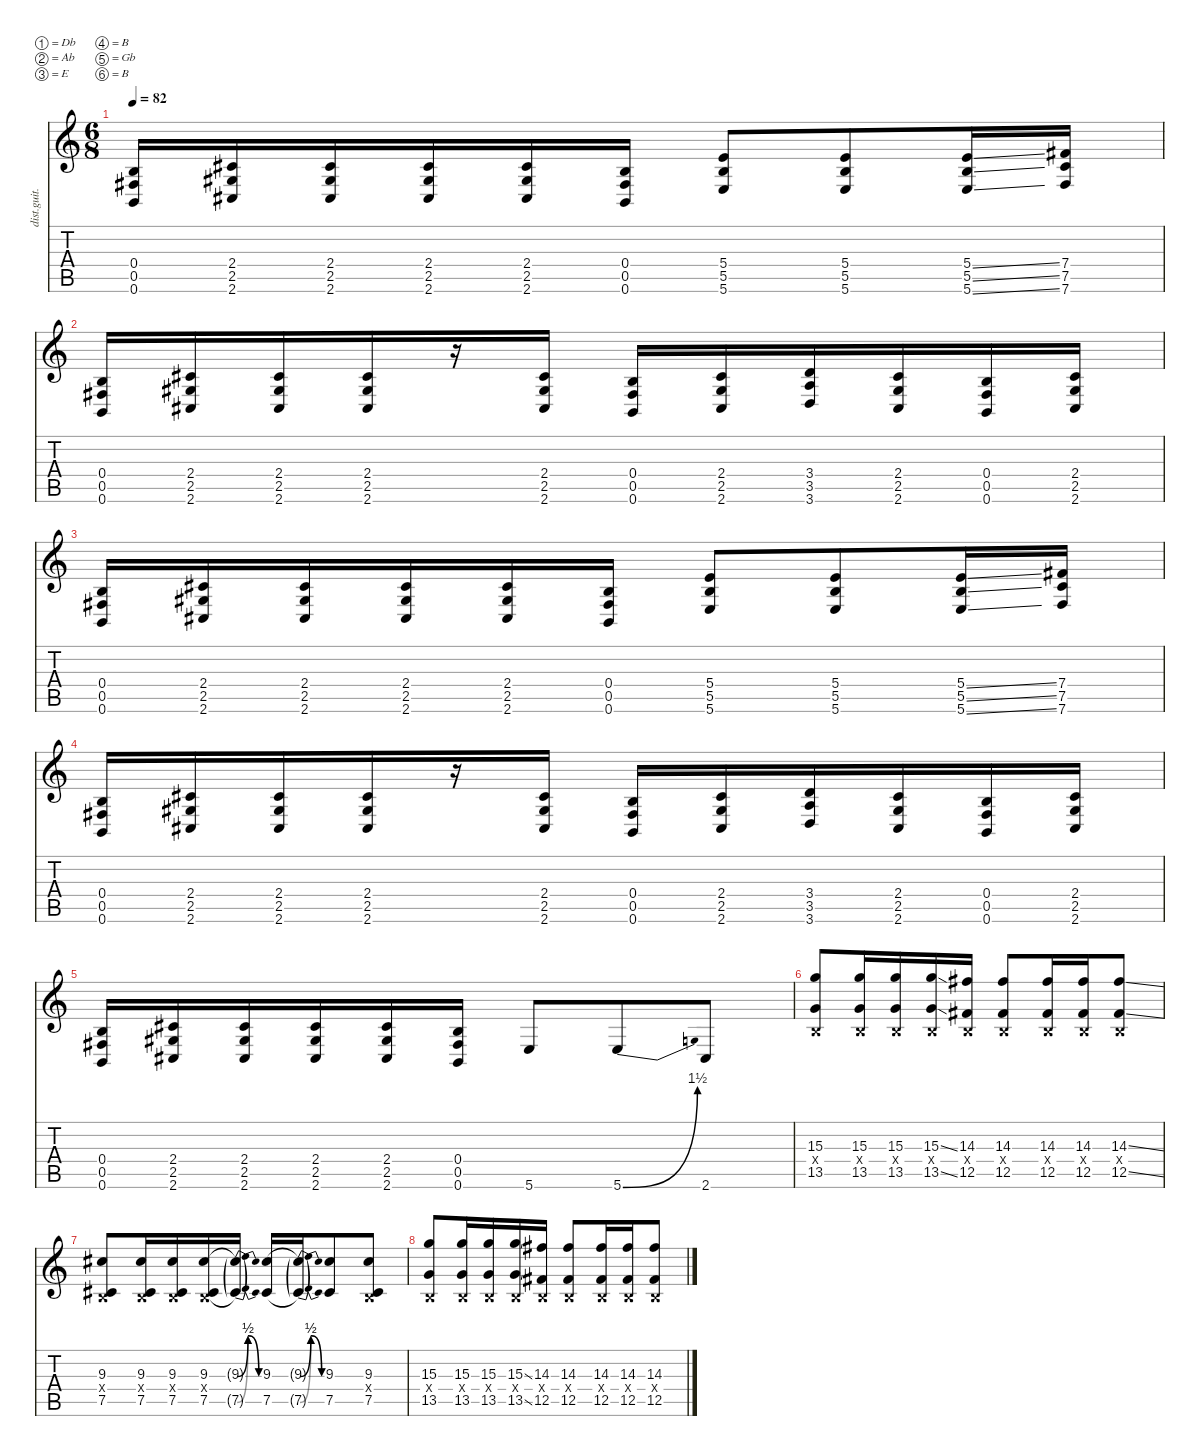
\defaultSystemsLayout 4
\hideDynamics
\bracketExtendMode nobrackets
\otherSystemsTrackNameOrientation horizontal
\track ("Guitar 2" "dist.guit.") {instrument distortionguitar}
\staff {score tabs}
\tuning (Db4 Ab3 E3 B2 Gb2 B1)
\ts (6 8)
\tempo 82
\clef g2
\ks c
(0.4 0.5{acc #} 0.6).16{dy f} (2.4{acc #} 2.5{acc #} 2.6{acc #}).16 (2.4{acc #} 2.5{acc #} 2.6{acc #}).16 (2.4{acc #} 2.5{acc #} 2.6{acc #}).16 (2.4{acc #} 2.5{acc #} 2.6{acc #}).16 (0.4 0.5{acc #} 0.6).16 (5.4 5.5 5.6).8 (5.4 5.5 5.6).8 (5.4{ss} 5.5{ss} 5.6{ss}).16 (7.4{acc #} 7.5{acc #} 7.6{acc #}).16 |
(0.4 0.5{acc #} 0.6).16 (2.4{acc #} 2.5{acc #} 2.6{acc #}).16 (2.4{acc #} 2.5{acc #} 2.6{acc #}).16 (2.4{acc #} 2.5{acc #} 2.6{acc #}).16 r.16 (2.4{acc #} 2.5{acc #} 2.6{acc #}).16 (0.4 0.5{acc #} 0.6).16 (2.4{acc #} 2.5{acc #} 2.6{acc #}).16 (3.4 3.5 3.6).16 (2.4{acc #} 2.5{acc #} 2.6{acc #}).16 (0.4 0.5{acc #} 0.6).16 (2.4{acc #} 2.5{acc #} 2.6{acc #}).16 |
(0.4 0.5{acc #} 0.6).16 (2.4{acc #} 2.5{acc #} 2.6{acc #}).16 (2.4{acc #} 2.5{acc #} 2.6{acc #}).16 (2.4{acc #} 2.5{acc #} 2.6{acc #}).16 (2.4{acc #} 2.5{acc #} 2.6{acc #}).16 (0.4 0.5{acc #} 0.6).16 (5.4 5.5 5.6).8 (5.4 5.5 5.6).8 (5.4{ss} 5.5{ss} 5.6{ss}).16 (7.4{acc #} 7.5{acc #} 7.6{acc #}).16 |
(0.4 0.5{acc #} 0.6).16 (2.4{acc #} 2.5{acc #} 2.6{acc #}).16 (2.4{acc #} 2.5{acc #} 2.6{acc #}).16 (2.4{acc #} 2.5{acc #} 2.6{acc #}).16 r.16 (2.4{acc #} 2.5{acc #} 2.6{acc #}).16 (0.4 0.5{acc #} 0.6).16 (2.4{acc #} 2.5{acc #} 2.6{acc #}).16 (3.4 3.5 3.6).16 (2.4{acc #} 2.5{acc #} 2.6{acc #}).16 (0.4 0.5{acc #} 0.6).16 (2.4{acc #} 2.5{acc #} 2.6{acc #}).16 |
(0.4 0.5{acc #} 0.6).16 (2.4{acc #} 2.5{acc #} 2.6{acc #}).16 (2.4{acc #} 2.5{acc #} 2.6{acc #}).16 (2.4{acc #} 2.5{acc #} 2.6{acc #}).16 (2.4{acc #} 2.5{acc #} 2.6{acc #}).16 (0.4 0.5{acc #} 0.6).16 5.6.8 5.6{be (bend 0 0 15 6)}.8 2.6{acc #}.8 |
(15.3 0.4{x} 13.5).8 (15.3 0.4{x} 13.5).16 (15.3 0.4{x} 13.5).16 (15.3{ss} 0.4{x} 13.5{ss}).16 (14.3{acc #} 0.4{x} 12.5{acc #}).16 (14.3{acc #} 0.4{x} 12.5{acc #}).8 (14.3{acc #} 0.4{x} 12.5{acc #}).16 (14.3{acc #} 0.4{x} 12.5{acc #}).16 (14.3{ss acc #} 0.4{x} 12.5{ss acc #}).8 |
(9.3{acc #} 0.4{x} 7.5{acc #}).8 (9.3{acc #} 0.4{x} 7.5{acc #}).16 (9.3{acc #} 0.4{x} 7.5{acc #}).16 (9.3{be (hold 0 0 60 0) acc #} 0.4{x} 7.5{be (hold 0 0 60 0) acc #}).16 (9.3{be (bendrelease 0 0 30 2 30 2 60 0) t acc #} 7.5{be (bendrelease 0 0 30 2 30 2 60 0) t acc #}).16 (9.3{be (hold 0 0 60 0) acc #} 7.5{be (hold 0 0 60 0) acc #}).16 (9.3{be (bendrelease 0 0 30 2 30 2 60 0) t acc #} 7.5{be (bendrelease 0 0 30 2 30 2 60 0) t acc #}).16 (9.3{acc #} 7.5{acc #}).8 (9.3{acc #} 0.4{x} 7.5{acc #}).8 |
(15.3 0.4{x} 13.5).8 (15.3 0.4{x} 13.5).16 (15.3 0.4{x} 13.5).16 (15.3{ss} 0.4{x} 13.5{ss}).16 (14.3{acc #} 0.4{x} 12.5{acc #}).16 (14.3{acc #} 0.4{x} 12.5{acc #}).8 (14.3{acc #} 0.4{x} 12.5{acc #}).16 (14.3{acc #} 0.4{x} 12.5{acc #}).16 (14.3{ss acc #} 0.4{x} 12.5{ss acc #}).8
